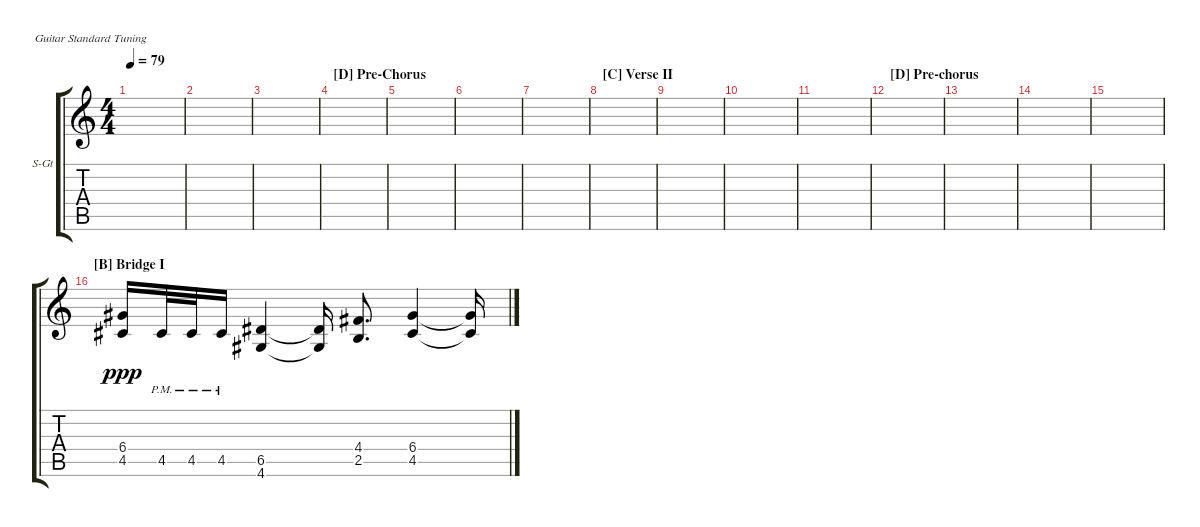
\defaultSystemsLayout 4
\bracketExtendMode groupsimilarinstruments
\firstSystemTrackNameOrientation horizontal
\otherSystemsTrackNameOrientation horizontal
\track ("Studio Guitar" "S-Gt") {instrument distortionguitar}
\staff {score tabs}
\tuning (E4 B3 G3 D3 A2 E2)
\ts (4 4)
\tempo 79
\clef g2
\ks c
|
|
|
\section ("D" "Pre-Chorus")
|
|
|
|
\section ("C" "Verse II")
|
|
|
|
\section ("D" "Pre-chorus")
|
|
|
|
\section ("B" "Bridge I")
(4.5 6.4).16{dy ppp beam merge} 4.5{pm}.32{beam merge} 4.5{pm}.32{beam merge} 4.5{pm}.16{beam split} (4.6 6.5).4 (4.6{t} 6.5{t}).16 (2.5 4.4).8{d} (4.5 6.4).4 (4.5{t} 6.4{t}).16
